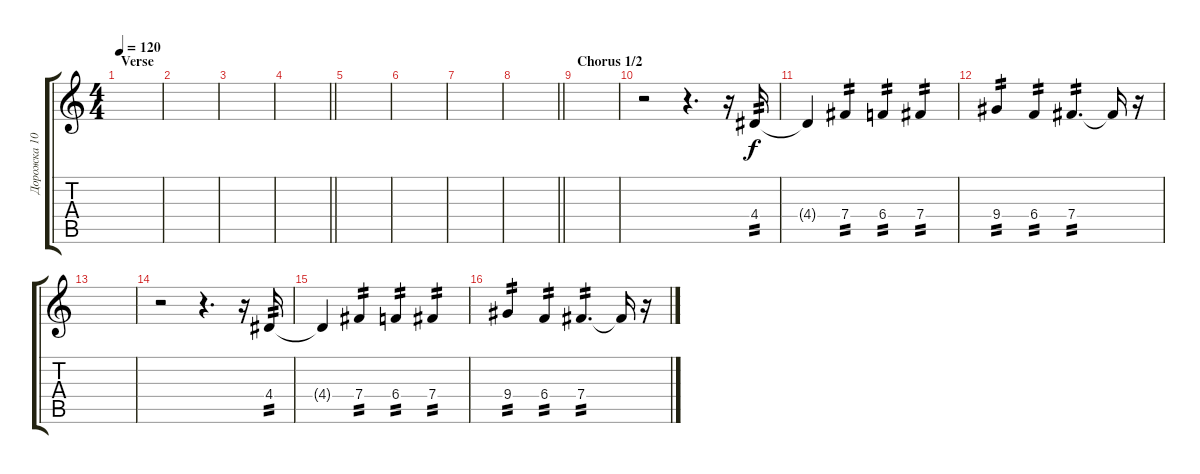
\track ("Дорожка 10" "Дорожка 10") {instrument overdrivenguitar}
\staff {score tabs}
\tuning (Db4 Ab3 E3 B2 Gb2 B1) {hide}
\ts (4 4)
\section ("" "Verse")
\tempo 120
\clef g2
\ks c
|
|
|
\barLineRight lightlight
|
|
|
|
\barLineRight lightlight
|
\section ("" "Chorus 1/2")
|
r.2 r.4{d} r.16 4.4.16{tp 2} |
4.4{t}.4 7.4.4{tp 2} 6.4.4{tp 2} 7.4.4{tp 2} |
9.4.4{tp 2} 6.4.4{tp 2} 7.4.4{d tp 2} 7.4{t}.16 r.16 |
|
r.2 r.4{d} r.16 4.4.16{tp 2} |
4.4{t}.4 7.4.4{tp 2} 6.4.4{tp 2} 7.4.4{tp 2} |
9.4.4{tp 2} 6.4.4{tp 2} 7.4.4{d tp 2} 7.4{t}.16 r.16
